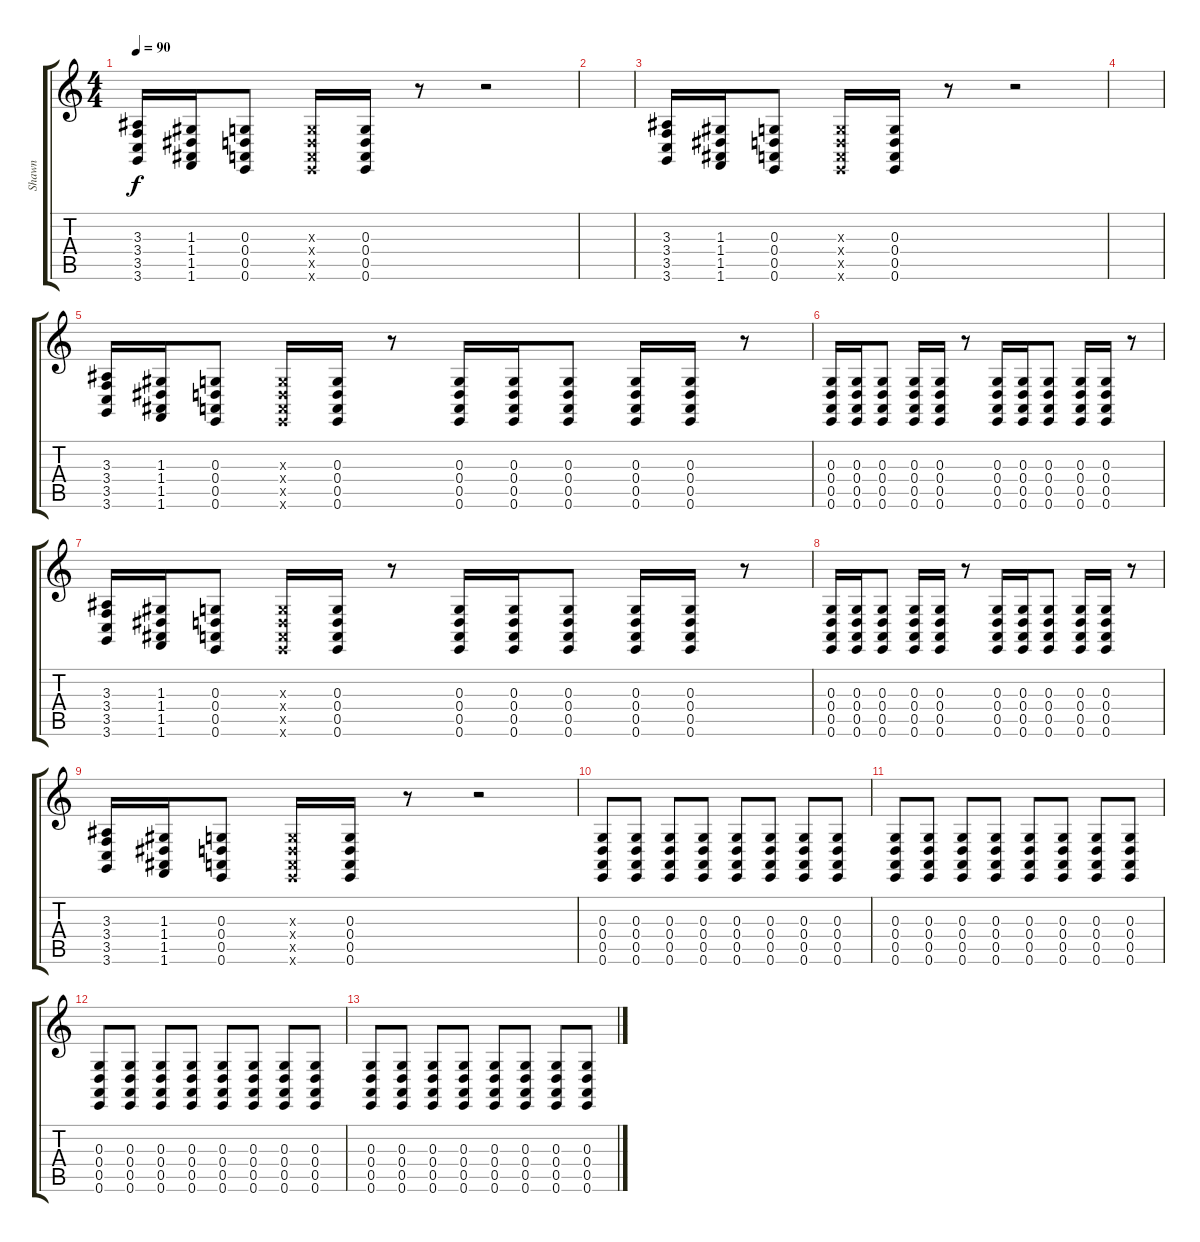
\track ("Shawn" "Shawn") {instrument melodictom}
\staff {score tabs}
\tuning (E4 B3 G3 D3 A2 E2) {hide}
\ts (4 4)
\tempo 90
\clef g2
\ks c
(3.3 3.4 3.5 3.6).16{dy f instrument melodictom} (1.3 1.4 1.5 1.6).16 (0.3 0.4 0.5 0.6).8 (0.3{x} 0.4{x} 0.5{x} 0.6{x}).16 (0.3 0.4 0.5 0.6).16 r.8 r.2 |
|
(3.3 3.4 3.5 3.6).16 (1.3 1.4 1.5 1.6).16 (0.3 0.4 0.5 0.6).8 (0.3{x} 0.4{x} 0.5{x} 0.6{x}).16 (0.3 0.4 0.5 0.6).16 r.8 r.2 |
|
(3.3 3.4 3.5 3.6).16 (1.3 1.4 1.5 1.6).16 (0.3 0.4 0.5 0.6).8 (0.3{x} 0.4{x} 0.5{x} 0.6{x}).16 (0.3 0.4 0.5 0.6).16 r.8 (0.3 0.4 0.5 0.6).16 (0.3 0.4 0.5 0.6).16 (0.3 0.4 0.5 0.6).8 (0.3 0.4 0.5 0.6).16 (0.3 0.4 0.5 0.6).16 r.8 |
(0.3 0.4 0.5 0.6).16 (0.3 0.4 0.5 0.6).16 (0.3 0.4 0.5 0.6).8 (0.3 0.4 0.5 0.6).16 (0.3 0.4 0.5 0.6).16 r.8 (0.3 0.4 0.5 0.6).16 (0.3 0.4 0.5 0.6).16 (0.3 0.4 0.5 0.6).8 (0.3 0.4 0.5 0.6).16 (0.3 0.4 0.5 0.6).16 r.8 |
(3.3 3.4 3.5 3.6).16 (1.3 1.4 1.5 1.6).16 (0.3 0.4 0.5 0.6).8 (0.3{x} 0.4{x} 0.5{x} 0.6{x}).16 (0.3 0.4 0.5 0.6).16 r.8 (0.3 0.4 0.5 0.6).16 (0.3 0.4 0.5 0.6).16 (0.3 0.4 0.5 0.6).8 (0.3 0.4 0.5 0.6).16 (0.3 0.4 0.5 0.6).16 r.8 |
(0.3 0.4 0.5 0.6).16 (0.3 0.4 0.5 0.6).16 (0.3 0.4 0.5 0.6).8 (0.3 0.4 0.5 0.6).16 (0.3 0.4 0.5 0.6).16 r.8 (0.3 0.4 0.5 0.6).16 (0.3 0.4 0.5 0.6).16 (0.3 0.4 0.5 0.6).8 (0.3 0.4 0.5 0.6).16 (0.3 0.4 0.5 0.6).16 r.8 |
(3.3 3.4 3.5 3.6).16 (1.3 1.4 1.5 1.6).16 (0.3 0.4 0.5 0.6).8 (0.3{x} 0.4{x} 0.5{x} 0.6{x}).16 (0.3 0.4 0.5 0.6).16 r.8 r.2 |
(0.3 0.4 0.5 0.6).8 (0.3 0.4 0.5 0.6).8 (0.3 0.4 0.5 0.6).8 (0.3 0.4 0.5 0.6).8 (0.3 0.4 0.5 0.6).8 (0.3 0.4 0.5 0.6).8 (0.3 0.4 0.5 0.6).8 (0.3 0.4 0.5 0.6).8 |
(0.3 0.4 0.5 0.6).8 (0.3 0.4 0.5 0.6).8 (0.3 0.4 0.5 0.6).8 (0.3 0.4 0.5 0.6).8 (0.3 0.4 0.5 0.6).8 (0.3 0.4 0.5 0.6).8 (0.3 0.4 0.5 0.6).8 (0.3 0.4 0.5 0.6).8 |
(0.3 0.4 0.5 0.6).8 (0.3 0.4 0.5 0.6).8 (0.3 0.4 0.5 0.6).8 (0.3 0.4 0.5 0.6).8 (0.3 0.4 0.5 0.6).8 (0.3 0.4 0.5 0.6).8 (0.3 0.4 0.5 0.6).8 (0.3 0.4 0.5 0.6).8 |
(0.3 0.4 0.5 0.6).8 (0.3 0.4 0.5 0.6).8 (0.3 0.4 0.5 0.6).8 (0.3 0.4 0.5 0.6).8 (0.3 0.4 0.5 0.6).8 (0.3 0.4 0.5 0.6).8 (0.3 0.4 0.5 0.6).8 (0.3 0.4 0.5 0.6).8
